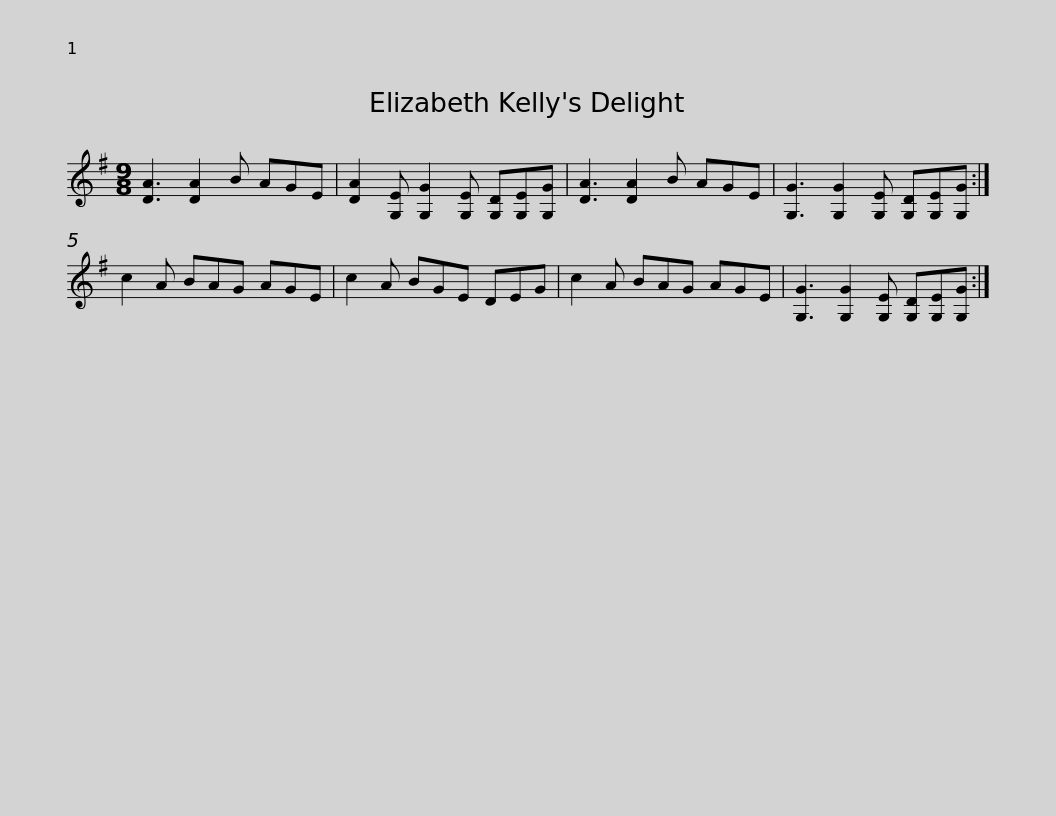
X:1
L:1/8
M:9/8
I:linebreak $
K:G
V:1 treble
V:1
 [DA]3 [DA]2 B AGE | [DA]2 [G,E] [G,G]2 [G,E] [G,D][G,E][G,G] | [DA]3 [DA]2 B AGE | [G,G]3 [G,G]2 [G,E] [G,D][G,E][G,G] :| c2 A BAG AGE |$ %5
 c2 A BGE DEG | c2 A BAG AGE | [G,G]3 [G,G]2 [G,E] [G,D][G,E][G,G] :| %8
